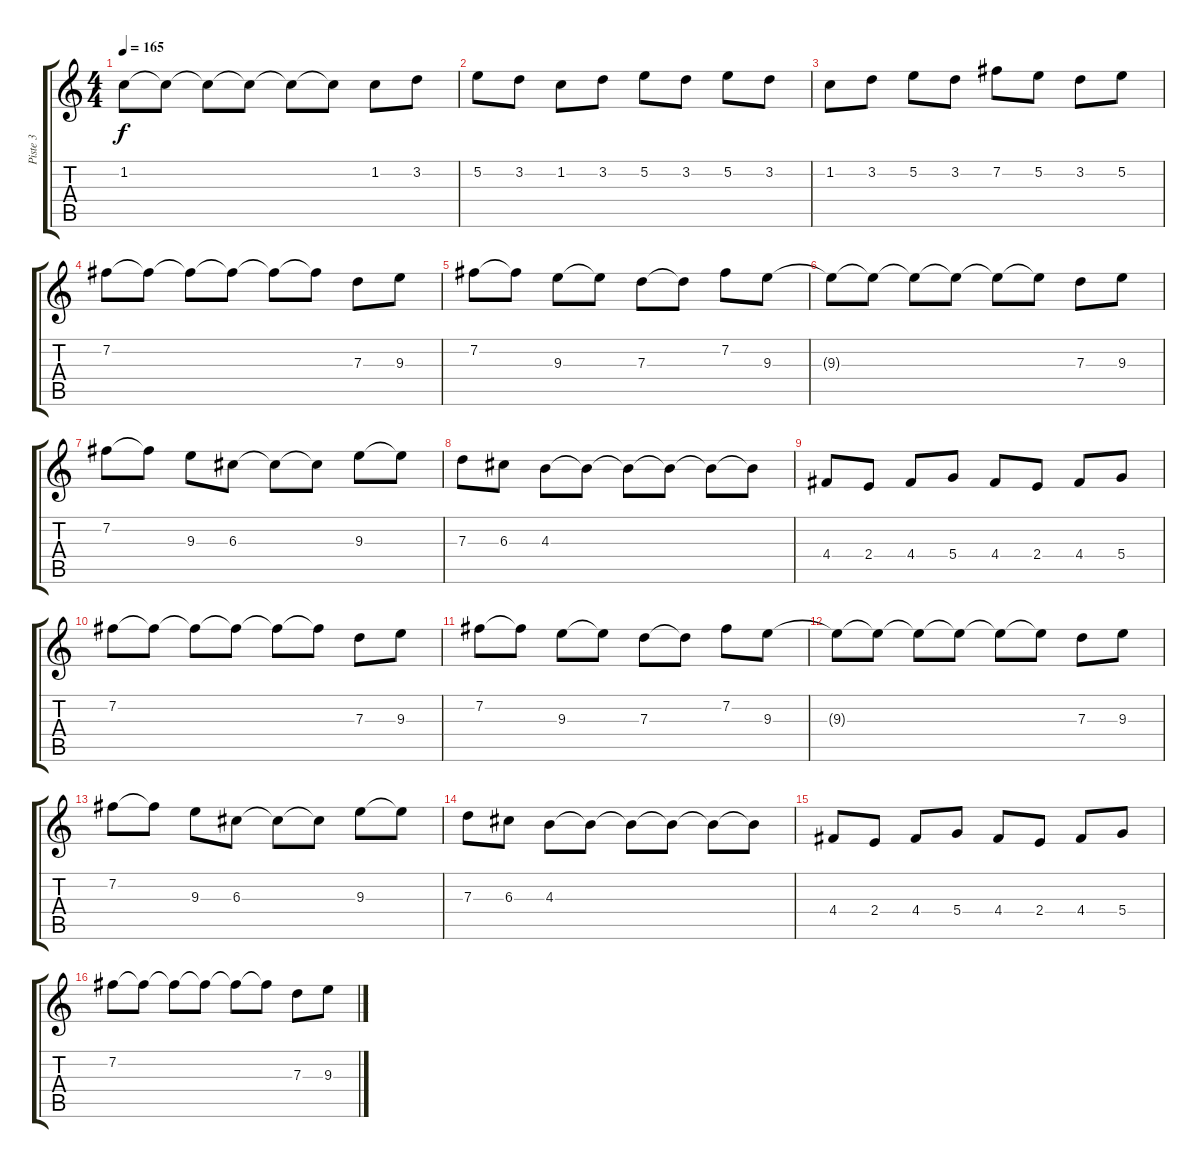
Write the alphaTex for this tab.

\track ("Piste 3" "Piste 3") {instrument distortionguitar}
\staff {score tabs}
\tuning (E4 B3 G3 D3 A2 E2) {hide}
\ts (4 4)
\tempo 165
\clef g2
\ks c
1.2{t}.8{dy f} 1.2{t}.8 1.2{t}.8 1.2{t}.8 1.2{t}.8 1.2{t}.8 1.2.8 3.2.8 |
5.2.8 3.2.8 1.2.8 3.2.8 5.2.8 3.2.8 5.2.8 3.2.8 |
1.2.8 3.2.8 5.2.8 3.2.8 7.2.8 5.2.8 3.2.8 5.2.8 |
7.2.8 7.2{t}.8 7.2{t}.8 7.2{t}.8 7.2{t}.8 7.2{t}.8 7.3.8 9.3.8 |
7.2.8 7.2{t}.8 9.3.8 9.3{t}.8 7.3.8 7.3{t}.8 7.2.8 9.3.8 |
9.3{t}.8 9.3{t}.8 9.3{t}.8 9.3{t}.8 9.3{t}.8 9.3{t}.8 7.3.8 9.3.8 |
7.2.8 7.2{t}.8 9.3.8 6.3.8 6.3{t}.8 6.3{t}.8 9.3.8 9.3{t}.8 |
7.3.8 6.3.8 4.3.8 4.3{t}.8 4.3{t}.8 4.3{t}.8 4.3{t}.8 4.3{t}.8 |
4.4.8 2.4.8 4.4.8 5.4.8 4.4.8 2.4.8 4.4.8 5.4.8 |
7.2.8 7.2{t}.8 7.2{t}.8 7.2{t}.8 7.2{t}.8 7.2{t}.8 7.3.8 9.3.8 |
7.2.8 7.2{t}.8 9.3.8 9.3{t}.8 7.3.8 7.3{t}.8 7.2.8 9.3.8 |
9.3{t}.8 9.3{t}.8 9.3{t}.8 9.3{t}.8 9.3{t}.8 9.3{t}.8 7.3.8 9.3.8 |
7.2.8 7.2{t}.8 9.3.8 6.3.8 6.3{t}.8 6.3{t}.8 9.3.8 9.3{t}.8 |
7.3.8 6.3.8 4.3.8 4.3{t}.8 4.3{t}.8 4.3{t}.8 4.3{t}.8 4.3{t}.8 |
4.4.8 2.4.8 4.4.8 5.4.8 4.4.8 2.4.8 4.4.8 5.4.8 |
7.2.8 7.2{t}.8 7.2{t}.8 7.2{t}.8 7.2{t}.8 7.2{t}.8 7.3.8 9.3.8
